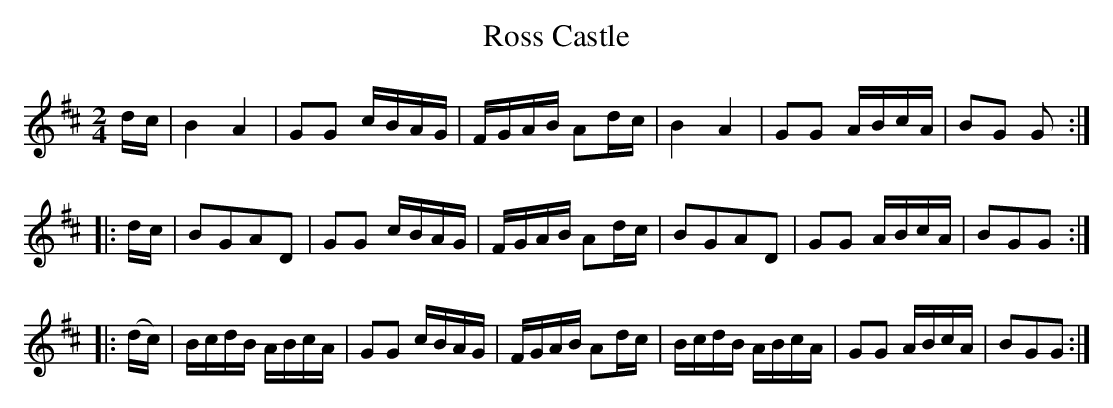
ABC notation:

X:1
T:Ross Castle
M:2/4
K:GLyd
dc|\
B4 A4| G2G2 cBAG| FGAB A2dc| B4 A4| \
G2G2 ABcA| B2G2 G2 :|
|:dc|\
B2G2A2D2| G2G2 cBAG| FGAB A2dc|\
B2G2A2D2| G2G2 ABcA| B2G2G2:|
|:(dc)|\
BcdB ABcA| G2G2 cBAG| FGAB A2dc|\
BcdB ABcA| G2G2 ABcA| B2G2G2:|
